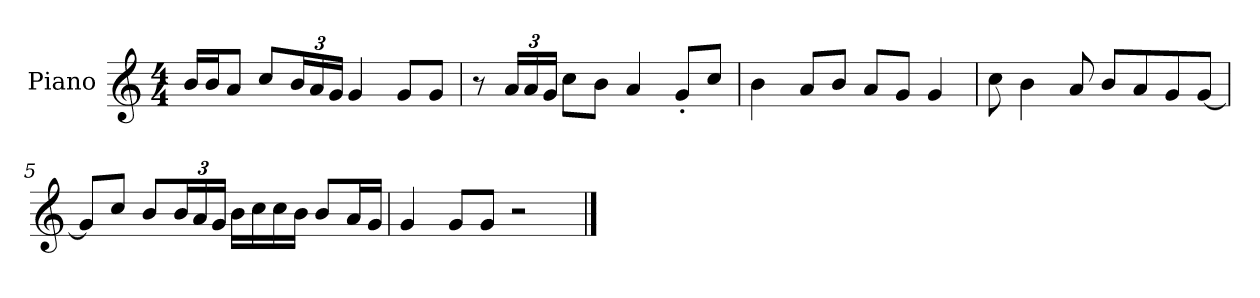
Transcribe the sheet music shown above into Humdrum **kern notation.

**kern
*part1
*staff1
*I"Piano
*I'P-no
*clefG2
*k[]
*M4/4
*MM90
=1
16b/LL
16b/J
8a/J
8cc/L
*Xbrackettup
24b/L
24a/
24g/JJ
4g/
8g/L
8g/J
=2
8r
24a/LL
24a/
24g/JJ
8cc\L
8b\J
4a/
8g'/L
8cc/J
=3
4b\
8a/L
8b/J
8a/L
8g/J
4g/
=4
8cc\
4b\
8a/
8b/L
8a/
8g/
[8g/J
!!LO:LB:g=z
=5
8g/L]
8cc/J
8b/L
24b/L
24a/
24g/JJ
16b\LL
16cc\
16cc\
16b\JJ
8b/L
16a/L
16g/JJ
=6
4g/
8g/L
8g/J
2r
==
*-
